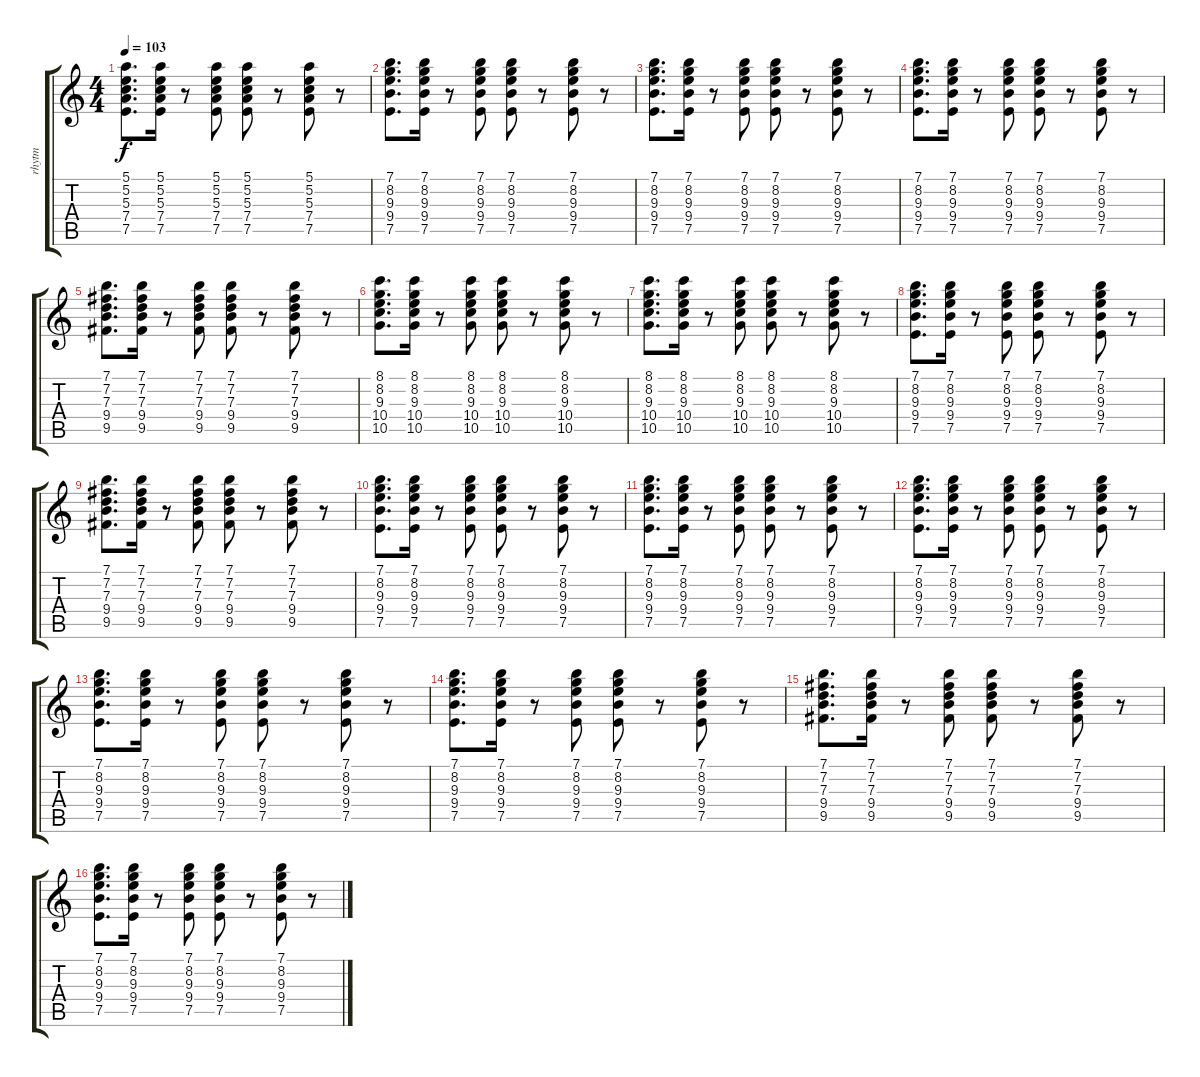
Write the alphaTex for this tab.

\track ("rhytm" "rhytm") {instrument electricguitarjazz}
\staff {score tabs}
\tuning (E4 B3 G3 D3 A2 E2) {hide}
\ts (4 4)
\tempo 103
\clef g2
\ks c
(5.1 5.2 5.3 7.4 7.5).8{d dy f} (5.1 5.2 5.3 7.4 7.5).16 r.8 (5.1 5.2 5.3 7.4 7.5).8 (5.1 5.2 5.3 7.4 7.5).8 r.8 (5.1 5.2 5.3 7.4 7.5).8 r.8 |
(7.1 8.2 9.3 9.4 7.5).8{d} (7.1 8.2 9.3 9.4 7.5).16 r.8 (7.1 8.2 9.3 9.4 7.5).8 (7.1 8.2 9.3 9.4 7.5).8 r.8 (7.1 8.2 9.3 9.4 7.5).8 r.8 |
(7.1 8.2 9.3 9.4 7.5).8{d} (7.1 8.2 9.3 9.4 7.5).16 r.8 (7.1 8.2 9.3 9.4 7.5).8 (7.1 8.2 9.3 9.4 7.5).8 r.8 (7.1 8.2 9.3 9.4 7.5).8 r.8 |
(7.1 8.2 9.3 9.4 7.5).8{d} (7.1 8.2 9.3 9.4 7.5).16 r.8 (7.1 8.2 9.3 9.4 7.5).8 (7.1 8.2 9.3 9.4 7.5).8 r.8 (7.1 8.2 9.3 9.4 7.5).8 r.8 |
(7.1 7.2 7.3 9.4 9.5).8{d} (7.1 7.2 7.3 9.4 9.5).16 r.8 (7.1 7.2 7.3 9.4 9.5).8 (7.1 7.2 7.3 9.4 9.5).8 r.8 (7.1 7.2 7.3 9.4 9.5).8 r.8 |
(8.1 8.2 9.3 10.4 10.5).8{d} (8.1 8.2 9.3 10.4 10.5).16 r.8 (8.1 8.2 9.3 10.4 10.5).8 (8.1 8.2 9.3 10.4 10.5).8 r.8 (8.1 8.2 9.3 10.4 10.5).8 r.8 |
(8.1 8.2 9.3 10.4 10.5).8{d} (8.1 8.2 9.3 10.4 10.5).16 r.8 (8.1 8.2 9.3 10.4 10.5).8 (8.1 8.2 9.3 10.4 10.5).8 r.8 (8.1 8.2 9.3 10.4 10.5).8 r.8 |
(7.1 8.2 9.3 9.4 7.5).8{d} (7.1 8.2 9.3 9.4 7.5).16 r.8 (7.1 8.2 9.3 9.4 7.5).8 (7.1 8.2 9.3 9.4 7.5).8 r.8 (7.1 8.2 9.3 9.4 7.5).8 r.8 |
(7.1 7.2 7.3 9.4 9.5).8{d} (7.1 7.2 7.3 9.4 9.5).16 r.8 (7.1 7.2 7.3 9.4 9.5).8 (7.1 7.2 7.3 9.4 9.5).8 r.8 (7.1 7.2 7.3 9.4 9.5).8 r.8 |
(7.1 8.2 9.3 9.4 7.5).8{d} (7.1 8.2 9.3 9.4 7.5).16 r.8 (7.1 8.2 9.3 9.4 7.5).8 (7.1 8.2 9.3 9.4 7.5).8 r.8 (7.1 8.2 9.3 9.4 7.5).8 r.8 |
(7.1 8.2 9.3 9.4 7.5).8{d} (7.1 8.2 9.3 9.4 7.5).16 r.8 (7.1 8.2 9.3 9.4 7.5).8 (7.1 8.2 9.3 9.4 7.5).8 r.8 (7.1 8.2 9.3 9.4 7.5).8 r.8 |
(7.1 8.2 9.3 9.4 7.5).8{d} (7.1 8.2 9.3 9.4 7.5).16 r.8 (7.1 8.2 9.3 9.4 7.5).8 (7.1 8.2 9.3 9.4 7.5).8 r.8 (7.1 8.2 9.3 9.4 7.5).8 r.8 |
(7.1 8.2 9.3 9.4 7.5).8{d} (7.1 8.2 9.3 9.4 7.5).16 r.8 (7.1 8.2 9.3 9.4 7.5).8 (7.1 8.2 9.3 9.4 7.5).8 r.8 (7.1 8.2 9.3 9.4 7.5).8 r.8 |
(7.1 8.2 9.3 9.4 7.5).8{d} (7.1 8.2 9.3 9.4 7.5).16 r.8 (7.1 8.2 9.3 9.4 7.5).8 (7.1 8.2 9.3 9.4 7.5).8 r.8 (7.1 8.2 9.3 9.4 7.5).8 r.8 |
(7.1 7.2 7.3 9.4 9.5).8{d} (7.1 7.2 7.3 9.4 9.5).16 r.8 (7.1 7.2 7.3 9.4 9.5).8 (7.1 7.2 7.3 9.4 9.5).8 r.8 (7.1 7.2 7.3 9.4 9.5).8 r.8 |
(7.1 8.2 9.3 9.4 7.5).8{d} (7.1 8.2 9.3 9.4 7.5).16 r.8 (7.1 8.2 9.3 9.4 7.5).8 (7.1 8.2 9.3 9.4 7.5).8 r.8 (7.1 8.2 9.3 9.4 7.5).8 r.8
